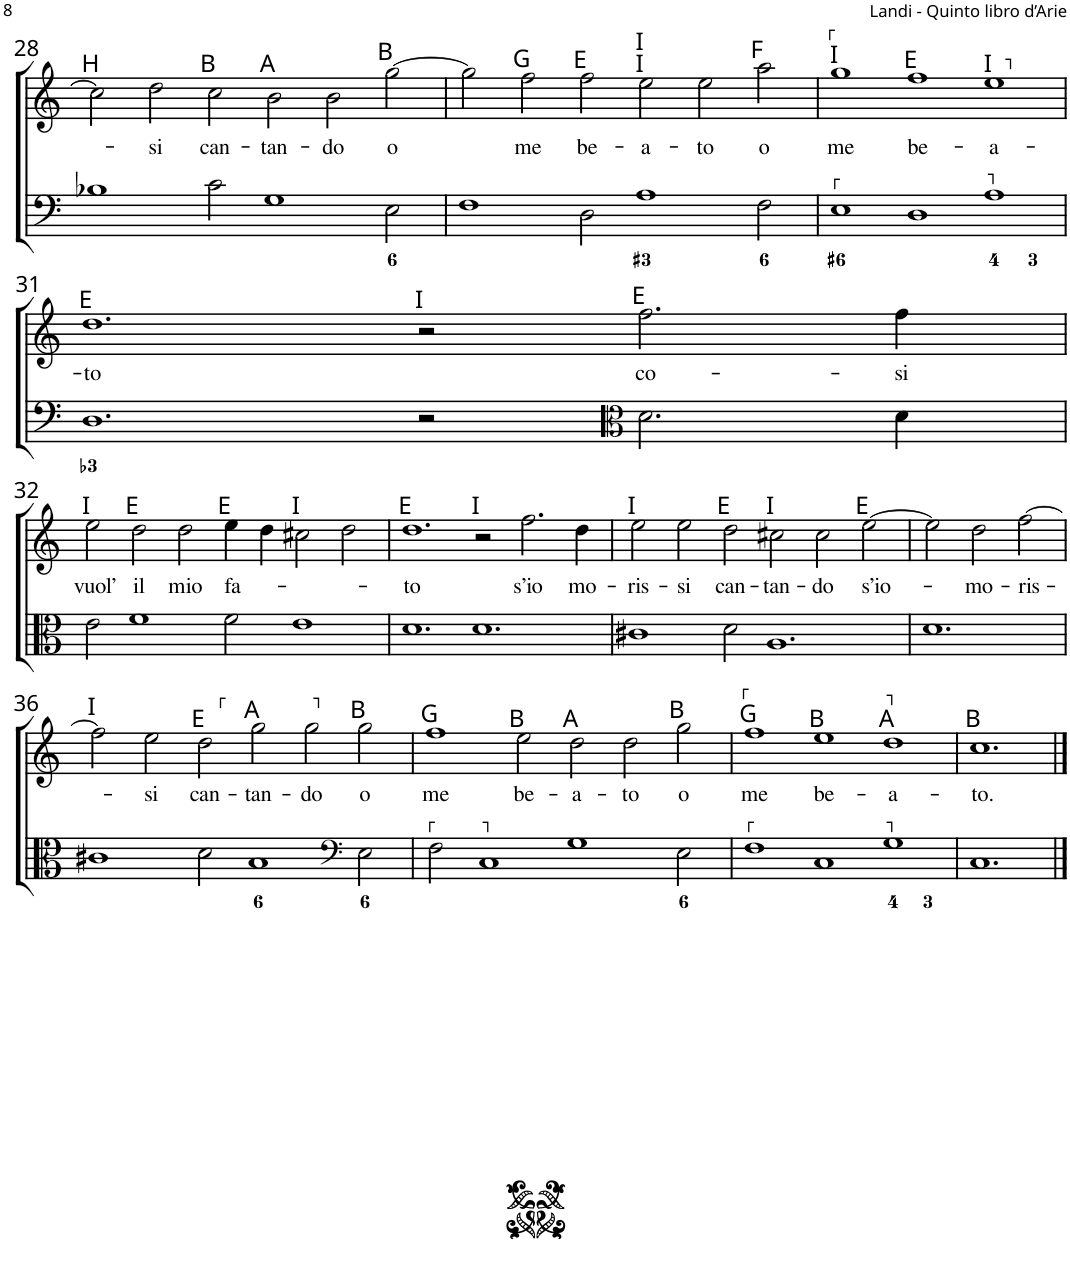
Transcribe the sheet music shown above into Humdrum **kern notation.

**kern	**kern	**text
*part2	*part1	*part1
*staff2	*staff1	*staff1
*I"Viola da gamba	*I"Voice	*
!!LO:PB:g=z
*clefF4	*clefG2	*
*k[]	*k[]	*
*M3/2	*M3/2	*
=28	=28	=28
!	!LO:TX:a:t=H	!
1B-X	2cc\]	.
!	!	!LO:LY:b
.	2dd\	-si
!	!LO:TX:a:t=B	!
!	!	!LO:LY:b
2c\	2cc\	can-
!	!LO:TX:a:t=A	!
!	!	!LO:LY:b
1G	2b\	-tan-
!	!	!LO:LY:b
.	2b\	-do
!	!LO:TX:a:t=B	!
!	!	!LO:LY:b
2E\	[2gg\	o
=29	=29	=29
1F	2gg\]	.
!	!LO:TX:a:t=G	!
!	!	!LO:LY:b
.	2ff\	me
!	!LO:TX:a:t=E	!
!	!	!LO:LY:b
2D\	2ff\	be-
!	!LO:TX:a:t=I	!
!	!LO:TX:a:t=I	!
!	!	!LO:LY:b
1A	2ee\	-a-
!	!	!LO:LY:b
.	2ee\	-to
!	!LO:TX:a:t=F	!
!	!	!LO:LY:b
2F\	2aa\	o
=30	=30	=30
!	!LO:TX:a:t=I	!
!	!LO:TX:a:t=┌	!
!LO:TX:a:t=┌	!	!
!	!	!LO:LY:b
1E	1gg	me
!	!LO:TX:a:t=E	!
!	!	!LO:LY:b
[2D	[2ff	be-
2ryy	2ryy	.
!	!LO:TX:a:t=I	!
!	!LO:TX:a:t=┐	!
!LO:TX:a:t=┐	!	!
!	!	!LO:LY:b
1A	1ee	-a-
!!LO:LB:g=z
=31	=31	=31
!	!LO:TX:a:t=E	!
!	!	!LO:LY:b
1.D	1.dd	-to
!	!LO:TX:a:t=I	!
2D]	2ff]	.
*clefC3	*	*
!	!LO:TX:a:t=E	!
2r	2r	.
!	!	!LO:LY:b
2.d\	2.ff\	co-
!	!	!LO:LY:b
4d\	4ff\	-si
!!LO:LB:g=z
=32	=32	=32
!	!LO:TX:a:t=I	!
!	!	!LO:LY:b
2e\	2ee\	vuol’
!	!LO:TX:a:t=E	!
!	!	!LO:LY:b
1f	2dd\	il
!	!	!LO:LY:b
.	2dd\	mio
!	!LO:TX:a:t=E	!
!LO:TX:b:t=┌	!	!
!	!	!LO:LY:b
2f\	4ee\	fa-
.	4dd\	.
!	!LO:TX:a:t=I	!
!LO:TX:b:t=┐	!	!
1e	2cc#X\	.
.	2dd\	.
=33	=33	=33
!	!LO:TX:a:t=E	!
!	!	!LO:LY:b
1.d	1.dd	-to
!	!LO:TX:a:t=I	!
1.d	2r	.
!	!	!LO:LY:b
.	2.ff\	s’io
!	!	!LO:LY:b
.	4dd\	mo-
=34	=34	=34
!	!LO:TX:a:t=I	!
!	!	!LO:LY:b
1c#X	2ee\	-ris-
!	!	!LO:LY:b
.	2ee\	-si
!	!LO:TX:a:t=E	!
!	!	!LO:LY:b
2d\	2dd\	can-
!	!LO:TX:a:t=I	!
!	!	!LO:LY:b
1.A	2cc#X\	-tan-
!	!	!LO:LY:b
.	2cc#\	-do
!	!LO:TX:a:t=E	!
!	!	!LO:LY:b
.	[2ee\	s’io-
=35	=35	=35
1.d	2ee\]	.
!	!	!LO:LY:b
.	2dd\	-mo-
!	!	!LO:LY:b
.	[2ff\	-ris-
!!LO:LB:g=z
=36	=36	=36
!	!LO:TX:a:t=I	!
1c#X	2ff\]	.
!	!	!LO:LY:b
.	2ee\	-si
!	!LO:TX:a:t=E	!
!	!	!LO:LY:b
2d\	2dd\	can-
!	!LO:TX:a:t=A	!
!	!	!LO:LY:b
1B	2gg\	-tan-
!	!	!LO:LY:b
.	2gg\	-do
*clefF4	*	*
!	!LO:TX:a:t=B	!
!	!	!LO:LY:b
2E\	2gg\	o
=37	=37	=37
!	!LO:TX:a:t=G	!
!LO:TX:a:t=┌	!	!
!	!	!LO:LY:b
2F\	1ff	me
!LO:TX:a:t=┐	!	!
1C	.	.
!	!LO:TX:a:t=B	!
!	!	!LO:LY:b
.	2ee\	be-
!	!LO:TX:a:t=A	!
!	!	!LO:LY:b
1G	2dd\	-a-
!	!	!LO:LY:b
.	2dd\	-to
!	!LO:TX:a:t=B	!
!	!	!LO:LY:b
2E\	2gg\	o
=38	=38	=38
!	!LO:TX:a:t=G	!
!	!LO:TX:a:t=┌	!
!LO:TX:a:t=┌	!	!
!	!	!LO:LY:b
1F	1ff	me
!	!LO:TX:a:t=B	!
!	!	!LO:LY:b
[2C	[2ee	be-
2ryy	2ryy	.
!	!LO:TX:a:t=A	!
!	!LO:TX:a:t=┐	!
!LO:TX:a:t=┐	!	!
!	!	!LO:LY:b
1G	1dd	-a-
=39	=39	=39
!	!LO:TX:a:t=B	!
!	!	!LO:LY:b
1.C	1.cc	-to.
2C]	2ee]	.
==	==	==
*-	*-	*-
